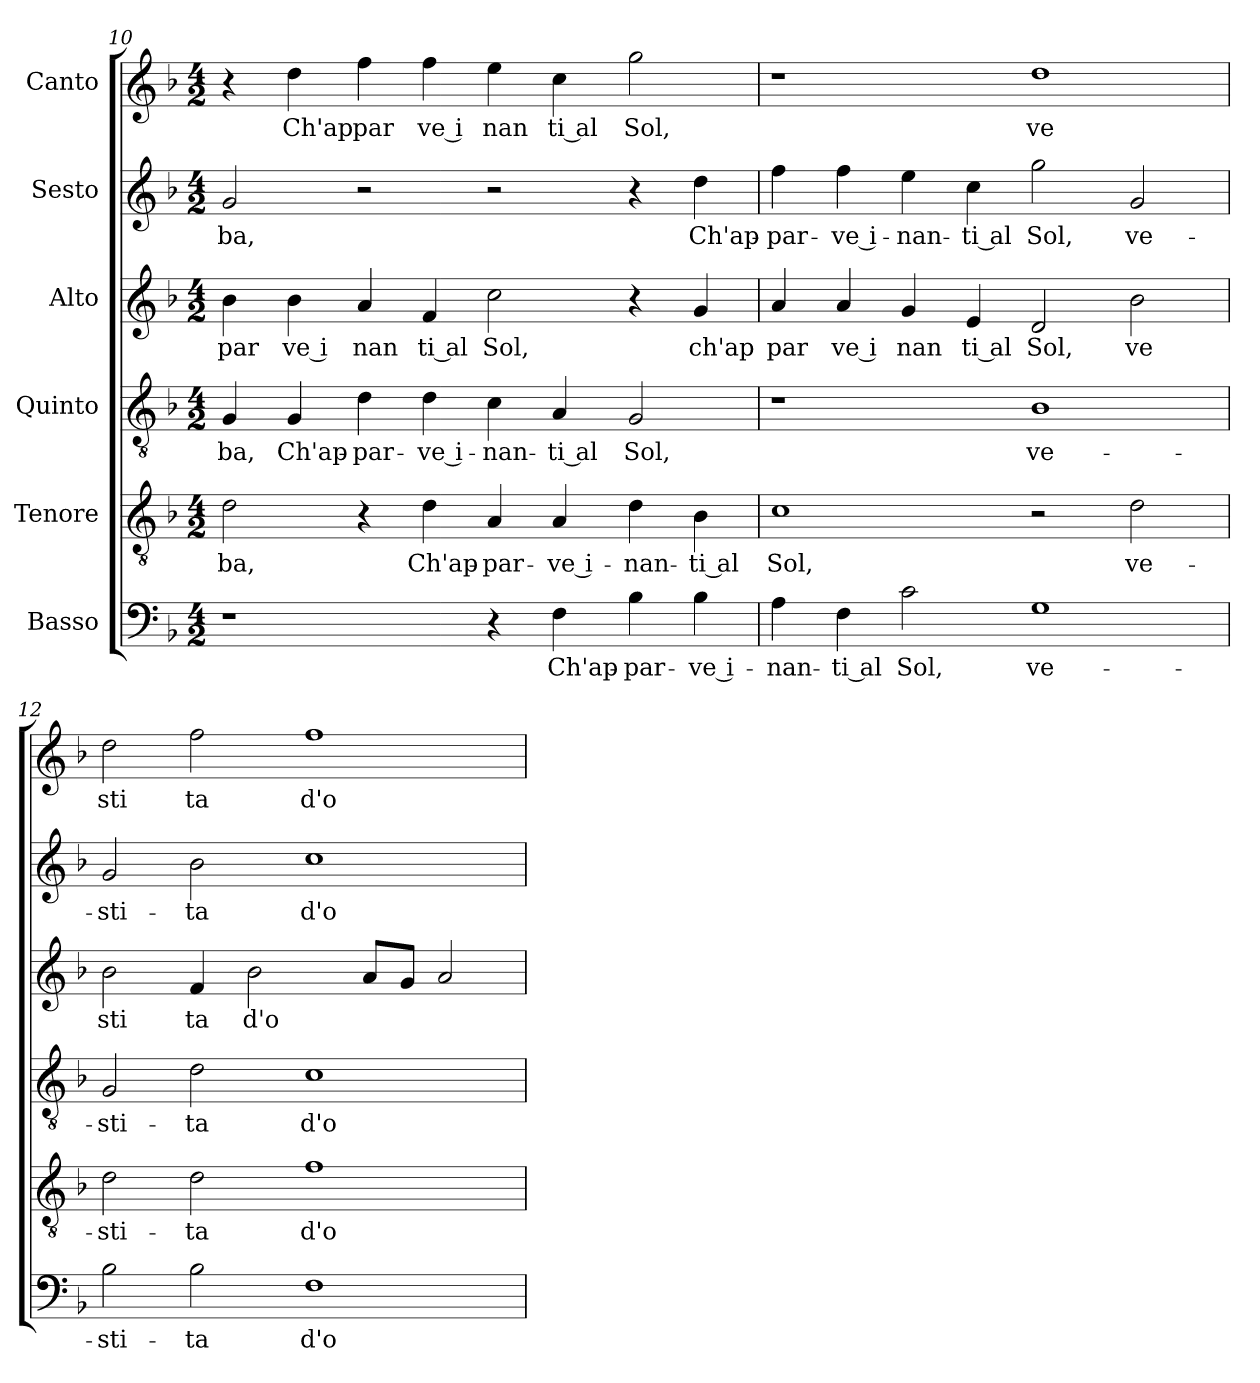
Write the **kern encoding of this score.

**kern	**text	**kern	**text	**kern	**text	**kern	**text	**kern	**text	**kern	**text
*part6	*part6	*part5	*part5	*part4	*part4	*part3	*part3	*part2	*part2	*part1	*part1
*staff6	*staff6	*staff5	*staff5	*staff4	*staff4	*staff3	*staff3	*staff2	*staff2	*staff1	*staff1
*I"Basso	*	*I"Tenore	*	*I"Quinto	*	*I"Alto	*	*I"Sesto	*	*I"Canto	*
*clefF4	*	*clefGv2	*	*clefGv2	*	*clefG2	*	*clefG2	*	*clefG2	*
*k[b-]	*	*k[b-]	*	*k[b-]	*	*k[b-]	*	*k[b-]	*	*k[b-]	*
*F:	*	*F:	*	*F:	*	*F:	*	*F:	*	*F:	*
*M4/2	*	*M4/2	*	*M4/2	*	*M4/2	*	*M4/2	*	*M4/2	*
=10	=10	=10	=10	=10	=10	=10	=10	=10	=10	=10	=10
!	!	!	!LO:LY:b:cj	!	!LO:LY:b:cj	!	!LO:LY:b:cj	!	!LO:LY:b:cj	!	!
1r	.	2d\	-ba,	4G/	-ba,	4b-\	par	2g/	-ba,	4r	.
!	!	!	!	!	!LO:LY:b:cj	!	!LO:LY:b:rj	!	!	!	!LO:LY:b:cj
.	.	.	.	4G/	Ch'ap-	4b-\	ve i	.	.	4dd\	Ch'ap
!	!	!	!	!	!LO:LY:b:cj	!	!LO:LY:b:cj	!	!	!	!LO:LY:b:cj
.	.	4r	.	4d\	-par-	4a/	nan	2r	.	4ff\	par
!	!	!	!LO:LY:b:cj	!	!LO:LY:b:rj	!	!LO:LY:b:rj	!	!	!	!LO:LY:b:rj
.	.	4d\	Ch'ap-	4d\	-ve i-	4f/	ti al	.	.	4ff\	ve i
!	!	!	!LO:LY:b:cj	!	!LO:LY:b:cj	!	!LO:LY:b:cj	!	!	!	!LO:LY:b:cj
4r	.	4A/	-par-	4c\	-nan-	2cc\	Sol,	2r	.	4ee\	nan
!	!LO:LY:b:cj	!	!LO:LY:b:rj	!	!LO:LY:b:rj	!	!	!	!	!	!LO:LY:b:rj
4F\	Ch'ap-	4A/	-ve i-	4A/	-ti al	.	.	.	.	4cc\	ti al
!	!LO:LY:b:cj	!	!LO:LY:b:cj	!	!LO:LY:b:cj	!	!	!	!	!	!LO:LY:b:cj
4B-\	-par-	4d\	-nan-	2G/	Sol,	4r	.	4r	.	2gg\	Sol,
!	!LO:LY:b:rj	!	!LO:LY:b:rj	!	!	!	!LO:LY:b:cj	!	!LO:LY:b:cj	!	!
4B-\)	-ve i-	(<4B-\	-ti al	.	.	4g/	ch'ap	4dd\	Ch'ap-	.	.
=11	=11	=11	=11	=11	=11	=11	=11	=11	=11	=11	=11
!	!LO:LY:b:cj	!	!LO:LY:b:cj	!	!	!	!LO:LY:b:cj	!	!LO:LY:b:cj	!	!
4A\	-nan-	1c	Sol,	1r	.	4a/	par	4ff\	-par-	1r	.
!	!LO:LY:b:rj	!	!	!	!	!	!LO:LY:b:rj	!	!LO:LY:b:rj	!	!
4F\	-ti al	.	.	.	.	4a/	ve i	4ff\	-ve i-	.	.
!	!LO:LY:b:cj	!	!	!	!	!	!LO:LY:b:cj	!	!LO:LY:b:cj	!	!
2c\	Sol,	.	.	.	.	4g/	nan	4ee\	-nan-	.	.
!	!	!	!	!	!	!	!LO:LY:b:rj	!	!LO:LY:b:rj	!	!
.	.	.	.	.	.	4e/	ti al	4cc\	-ti al	.	.
!	!LO:LY:b:cj	!	!	!	!LO:LY:b:cj	!	!LO:LY:b:cj	!	!LO:LY:b:cj	!	!LO:LY:b:cj
1G	ve-	2r	.	1B-	ve-	2d/	Sol,	2gg\	Sol,	1dd	ve
!	!	!	!LO:LY:b:cj	!	!	!	!LO:LY:b:cj	!	!LO:LY:b:cj	!	!
.	.	2d\	ve-	.	.	2b-\	ve	2g/	ve-	.	.
=12	=12	=12	=12	=12	=12	=12	=12	=12	=12	=12	=12
!	!LO:LY:b:cj	!	!LO:LY:b:cj	!	!LO:LY:b:cj	!	!LO:LY:b:cj	!	!LO:LY:b:cj	!	!LO:LY:b:cj
2B-\	-sti-	2d\	-sti-	2G/	-sti-	2b-\	sti	2g/	-sti-	2dd\	sti
!	!LO:LY:b:cj	!	!LO:LY:b:cj	!	!LO:LY:b:cj	!	!LO:LY:b:cj	!	!LO:LY:b:cj	!	!LO:LY:b:cj
2B-\	-ta	2d\	-ta	2d\	-ta	4f/	ta	2b-\	-ta	2ff\	ta
!	!	!	!	!	!	!	!LO:LY:b	!	!	!	!
.	.	.	.	.	.	2b-\	d'o	.	.	.	.
!	!LO:LY:b:cj	!	!LO:LY:b:cj	!	!LO:LY:b:cj	!	!	!	!LO:LY:b:cj	!	!LO:LY:b:cj
1F	d'o-	1f	d'o-	1c	d'o-	.	.	1cc	d'o-	1ff	d'o
.	.	.	.	.	.	8a/L	.	.	.	.	.
.	.	.	.	.	.	8g/J	.	.	.	.	.
.	.	.	.	.	.	2a/	.	.	.	.	.
=	=	=	=	=	=	=	=	=	=	=	=
*-	*-	*-	*-	*-	*-	*-	*-	*-	*-	*-	*-
